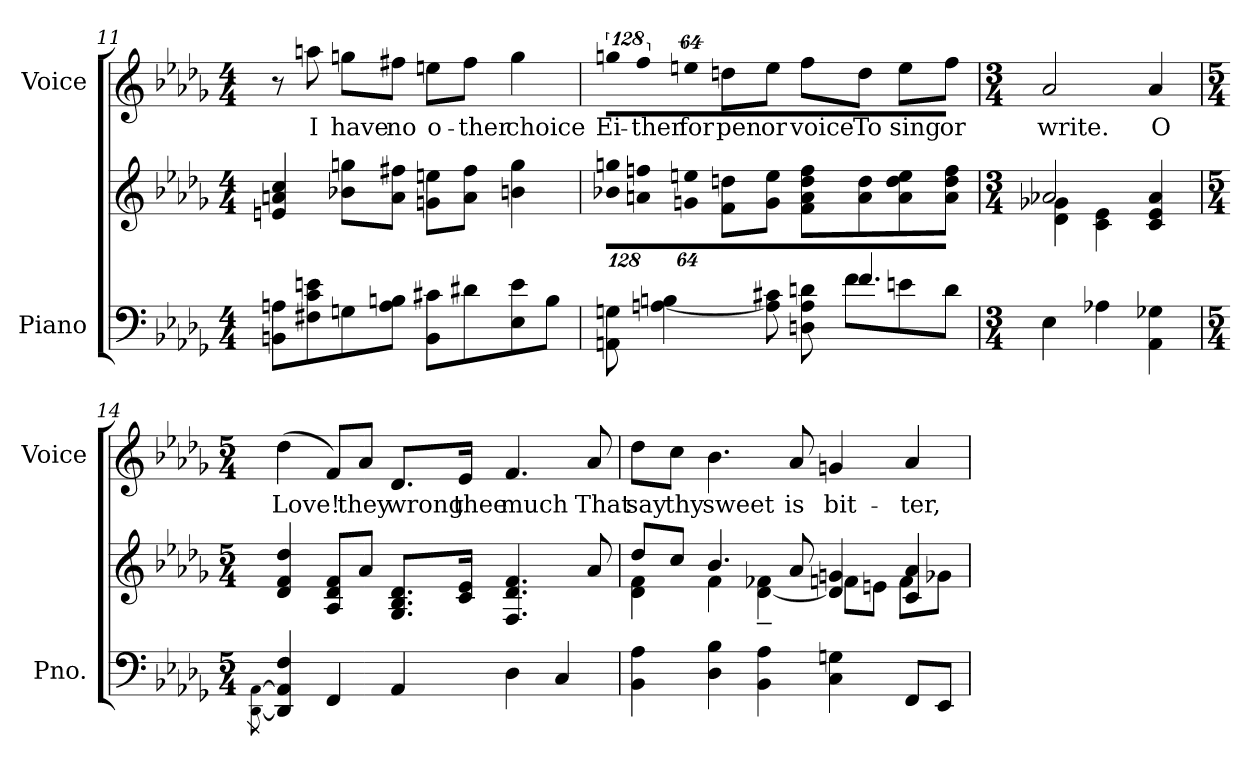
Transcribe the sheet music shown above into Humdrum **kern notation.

**kern	**kern	**kern	**text
*part2	*part2	*part1	*part1
*staff3	*staff2	*staff1	*staff1
*I"Piano	*	*I"Voice	*
*I'Pno.	*	*I'Voice	*
!!LO:LB:g=z
*clefF4	*clefG2	*clefG2	*
*k[b-e-a-d-g-]	*k[b-e-a-d-g-]	*k[b-e-a-d-g-]	*
*D-:	*D-:	*D-:	*
*M4/4	*M4/4	*M4/4	*
=11	=11	=11	=11
8BBni\ 8AniL	4eni/ 4ani 4cci	8r	.
!	!	!	!LO:LY:b:color=#000000
8F#Xi\ 8ci 8eni	.	8aani\	I
!	!	!	!LO:LY:b:color=#000000
8Gni\	8b-Xi\ 8ggniL	8ggni\L	have
!	!	!	!LO:LY:b:color=#000000
8Ai\ 8BniJ	8ai\ 8ff#XiJ	8ff#Xi\J	no
!	!	!	!LO:LY:b:color=#000000
8BBi\ 8c#XiL	8gni\ 8eeniL	8eeni\L	o-
!	!	!	!LO:LY:b:color=#000000
8d#Xi\	8ai\ 8ff#iJ	8ff#i\J	-ther
!	!	!	!LO:LY:b:color=#000000
8E-i\ 8ei	4bni\ 4ggi	4ggi\	choice
8Bi\J	.	.	.
=12	=12	=12	=12
*^	*	*	*
*	*	*Xbrackettup	*	*
!	!	!LO:N:vis=8	!LO:N:vis=8	!
!	!	!	!	!LO:LY:b:color=#000000
8AAni\ 8Gni	8ryy	1024%85b-Xi\ 1024%85ggniL	1024%85ggni\L	Ei-
!	!	!LO:N:vis=8	!LO:N:vis=8	!
!	!	!	!	!LO:LY:b:color=#000000
.	.	1024%85ani\ 1024%85ffni	1024%85ffi\	-ther
*v	*v	*	*	*
[<4Ani\ 4Bni	.	.	.
!	!LO:N:vis=8	!LO:N:vis=8	!
!	!	!	!LO:LY:b:color=#000000
.	512%43gni\ 512%43eeniJ	512%43eeni\J	for
!	!	!	!LO:LY:b:color=#000000
.	8fi\ 8ddniL	8ddni\L	pen
!	!	!	!LO:LY:b:color=#000000
8Ai\] 8c#Xi	8gi\ 8eeiJ	8eei\J	or
!	!	!	!LO:LY:b:color=#000000
8Dni\ 8Ai 8dni	8fi\ 8ai 8ddi 8ffiL	8ffi\L	voice
*^	*	*	*
!	!	!	!	!LO:LY:b:color=#000000
4.fi/	8fi\L	8ai\ 8ddi	8ddi\J	To
!	!	!	!	!LO:LY:b:color=#000000
.	8eni\	8ai\ 8ddi 8eei	8eei\L	sing
!	!	!	!	!LO:LY:b:color=#000000
.	8di\J	8ai\ 8ddi 8ffiJ	8ffi\J	or
*v	*v	*	*	*
!!LO:LB:g=z
=13	=13	=13	=13
*M3/4	*M3/4	*M3/4	*
*	*^	*	*
*^	*	*	*	*
!	!	!	!	!	!LO:LY:b:color=#000000
*v	*v	*	*	*	*
4E-i\	2a-Xi/	4d-i\ 4g-Xi	2a-i/	write.
4A-Xi\	.	4ci\ 4e-i	.	.
!	!	!	!	!LO:LY:b:color=#000000
4AA-i\ 4G-Xi	4ci/ 4e-i 4a-i	4ryy	4a-i/	O
*	*v	*v	*	*
=14	=14	=14	=14
*M5/4	*M5/4	*M5/4	*
[<8qDD-i\ [>8qAA-i	.	.	.
!	!	!	!LO:LY:b:color=#000000
4DD-i/] 4AA-i] 4Fi	4d-i/ 4fi 4dd-i	(4dd-i\	Love!
4FFi/	8A-i/ 8d-i 8fiL	8fi/L)	.
!	!	!	!LO:LY:b:color=#000000
.	8a-i/J	8a-i/J	they
!	!	!	!LO:LY:b:color=#000000
4AA-i/	8.G-i/ 8.B-i 8.d-iL	8.d-i/L	wrong
!	!	!	!LO:LY:b:color=#000000
.	16ci/ 16e-iJk	16e-i/Jk	thee
!	!	!	!LO:LY:b:color=#000000
4D-i\	4.Fi/ 4.d-i 4.fi	4.fi/	much
4Ci/	.	.	.
!	!	!	!LO:LY:b:color=#000000
.	8a-i/	8a-i/	That
!!LO:PB:g=z
=15	=15	=15	=15
*	*^	*	*
!	!	!	!	!LO:LY:b:color=#000000
4BB-i\ 4A-i	8dd-i/L	4d-i\ 4fi	8dd-i\L	say
!	!	!	!	!LO:LY:b:color=#000000
.	8cci/J	.	8cci\J	thy
!	!	!	!	!LO:LY:b:color=#000000
4D-i\ 4B-i	4.b-i/	4fi\	4.b-i\	sweet
4BB-i\ 4A-i	.	[<4d-i\~ 4f-Xi~	.	.
!	!	!	!	!LO:LY:b:color=#000000
.	8a-i/	.	8a-i/	is
!	!	!	!	!LO:LY:b:color=#000000
4Ci\ 4Gni	4d-i/] 4gni	8fni\L	4gni/	bit-
.	.	8eni\J	.	.
!	!	!	!	!LO:LY:b:color=#000000
8FFi/L	4ci/ 4a-i	8fi\L	4a-i/	-ter,
8EE-i/J	.	8g-Xi\J	.	.
*	*v	*v	*	*
=	=	=	=
*-	*-	*-	*-
